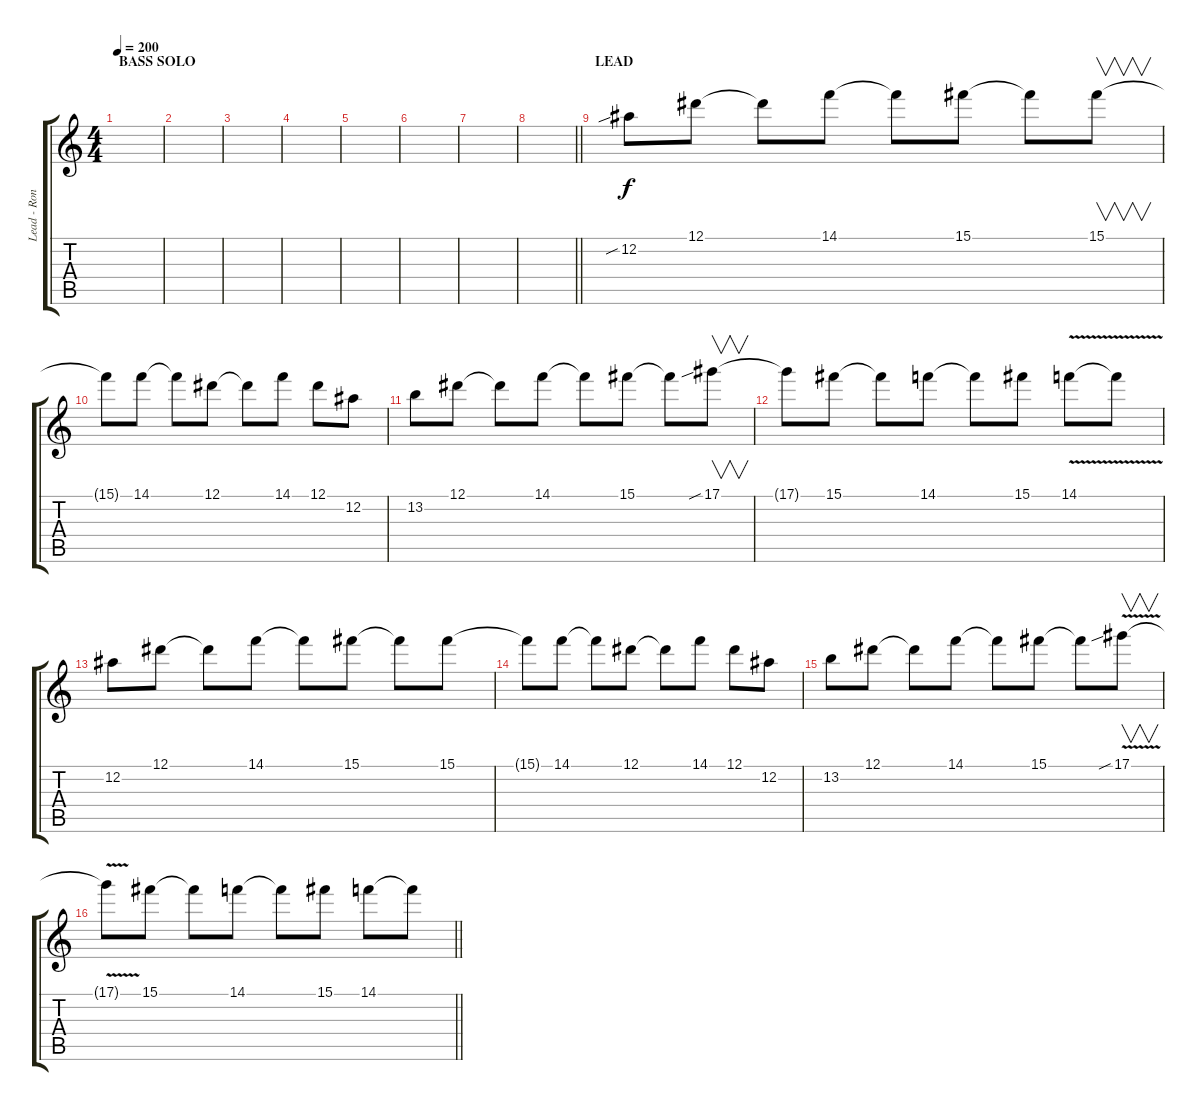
\track ("Lead - Ronny Dorian" "Lead - Ron") {instrument overdrivenguitar}
\staff {score tabs}
\tuning (Eb4 Bb3 Gb3 Db3 Ab2 Eb2) {hide}
\ts (4 4)
\section ("" "BASS SOLO")
\tempo 200
\clef g2
\ks c
|
|
|
|
|
|
|
\barLineRight lightlight
|
\section ("" "LEAD")
12.2{sib}.8 12.1.8 12.1{t}.8 14.1.8 14.1{t}.8 15.1.8 15.1{t}.8 15.1.8{v} |
15.1{t}.8 14.1.8 14.1{t}.8 12.1.8 12.1{t}.8 14.1.8 12.1.8 12.2.8 |
13.2.8 12.1.8 12.1{t}.8 14.1.8 14.1{t}.8 15.1.8 15.1{t}.8 17.1{sib}.8{v} |
17.1{t}.8 15.1.8 15.1{t}.8 14.1.8 14.1{t}.8 15.1.8 14.1{v}.8 14.1{t}.8 |
12.2.8 12.1.8 12.1{t}.8 14.1.8 14.1{t}.8 15.1.8 15.1{t}.8 15.1.8 |
15.1{t}.8 14.1.8 14.1{t}.8 12.1.8 12.1{t}.8 14.1.8 12.1.8 12.2.8 |
13.2.8 12.1.8 12.1{t}.8 14.1.8 14.1{t}.8 15.1.8 15.1{t}.8 17.1{v sib}.8{v} |
\barLineRight lightlight
17.1{t}.8 15.1.8 15.1{t}.8 14.1.8 14.1{t}.8 15.1.8 14.1.8 14.1{t}.8
